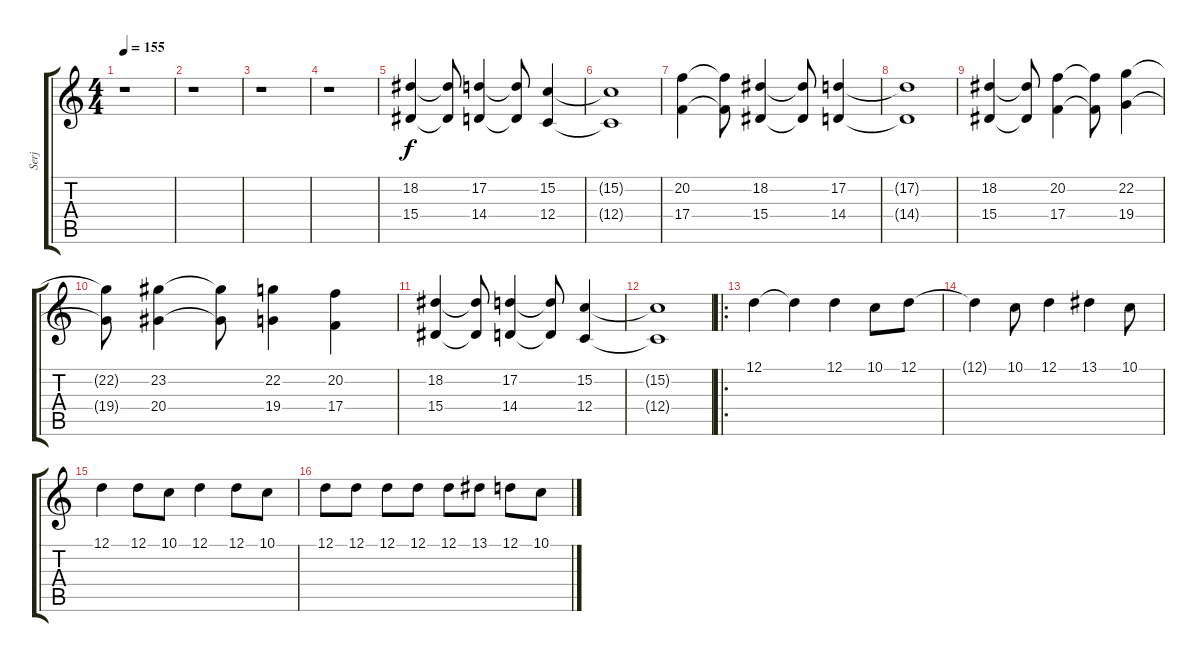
\track ("Serj" "Serj") {instrument violin}
\staff {score tabs}
\tuning (D4 A3 F3 C3 G2 C2) {hide}
\ts (4 4)
\tempo 155
\clef g2
\ks c
r.1{dy f} |
r.1 |
r.1 |
r.1 |
(18.2 15.4).4{volume 13} (18.2{t} 15.4{t}).8 (17.2 14.4).4 (17.2{t} 14.4{t}).8 (15.2 12.4).4 |
(15.2{t} 12.4{t}).1 |
(20.2 17.4).4 (20.2{t} 17.4{t}).8 (18.2 15.4).4 (18.2{t} 15.4{t}).8 (17.2 14.4).4 |
(17.2{t} 14.4{t}).1 |
(18.2 15.4).4 (18.2{t} 15.4{t}).8 (20.2 17.4).4 (20.2{t} 17.4{t}).8 (22.2 19.4).4 |
(22.2{t} 19.4{t}).8 (23.2 20.4).4 (23.2{t} 20.4{t}).8 (22.2 19.4).4 (20.2 17.4).4 |
(18.2 15.4).4 (18.2{t} 15.4{t}).8 (17.2 14.4).4 (17.2{t} 14.4{t}).8 (15.2 12.4).4 |
(15.2{t} 12.4{t}).1 |
\ro
12.1.4 12.1{t}.4 12.1.4 10.1.8 12.1.8 |
12.1{t}.4 10.1.8 12.1.4 13.1.4 10.1.8 |
12.1.4 12.1.8 10.1.8 12.1.4 12.1.8 10.1.8 |
12.1.8 12.1.8 12.1.8 12.1.8 12.1.8 13.1.8 12.1.8 10.1{ss}.8
